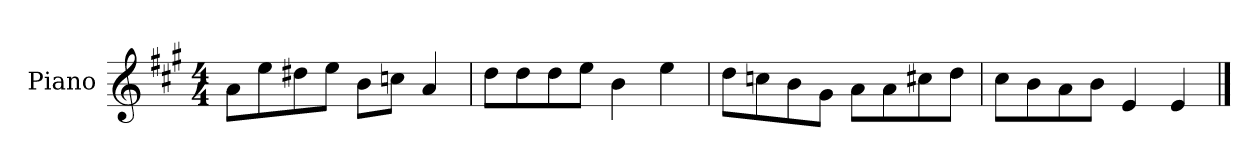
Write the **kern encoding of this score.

**kern
*part1
*staff1
*I"Piano
*I'P-no
*clefG2
*k[f#c#g#]
*M4/4
*MM90
=1
8a\L
8ee\
8dd#X\
8ee\J
8b\L
8ccn\J
4a/
=2
8dd\L
8dd\
8dd\
8ee\J
4b\
4ee\
=3
8dd\L
8ccn\
8b\
8g#\J
8a\L
8a\
8cc#X\
8dd\J
=4
8cc#\L
8b\
8a\
8b\J
4e/
4e/
==
*-
